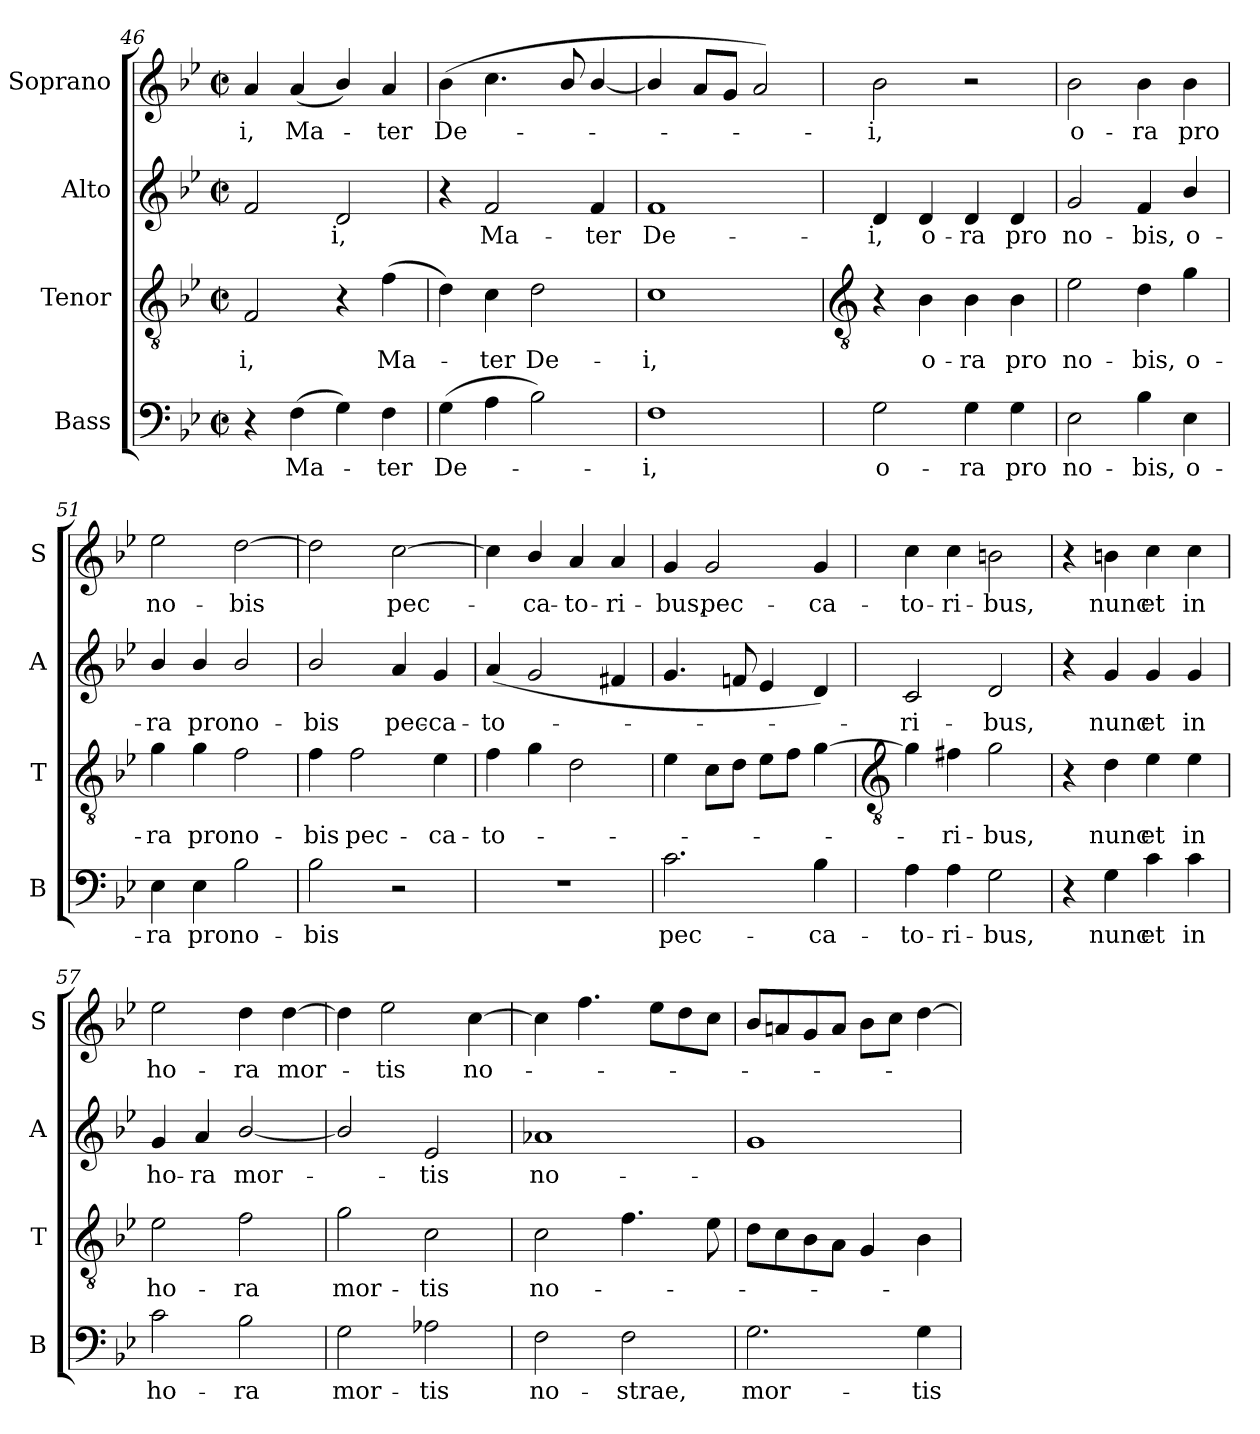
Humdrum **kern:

**kern	**text	**kern	**text	**kern	**text	**kern	**text
*part4	*part4	*part3	*part3	*part2	*part2	*part1	*part1
*staff4	*staff4	*staff3	*staff3	*staff2	*staff2	*staff1	*staff1
*I"Bass	*	*I"Tenor	*	*I"Alto	*	*I"Soprano	*
*I'B	*	*I'T	*	*I'A	*	*I'S	*
*clefF4	*	*clefGv2	*	*clefG2	*	*clefG2	*
*k[b-e-]	*	*k[b-e-]	*	*k[b-e-]	*	*k[b-e-]	*
*B-:	*	*B-:	*	*B-:	*	*B-:	*
*M2/2	*	*M2/2	*	*M2/2	*	*M2/2	*
*met(c|)	*	*met(c|)	*	*met(c|)	*	*met(c|)	*
=46	=46	=46	=46	=46	=46	=46	=46
!	!	!	!LO:LY:b	!	!	!	!LO:LY:b
4r	.	2F	i,	2f	.	4a	-i,
!	!LO:LY:b	!	!	!	!	!	!LO:LY:b
(>4F	Ma-	.	.	.	.	(<4a	Ma-
!	!	!	!	!	!LO:LY:b	!	!
4G)	.	4r	.	2d	i,	4b-/)	.
!	!LO:LY:b	!	!LO:LY:b	!	!	!	!LO:LY:b
4F	ter	(>4f	Ma-	.	.	4a	ter
=47	=47	=47	=47	=47	=47	=47	=47
!	!LO:LY:b	!	!	!	!	!	!LO:LY:b
(>4G	De-	4d)	.	4r	.	(<4b-	De-
!	!	!	!LO:LY:b	!	!LO:LY:b	!	!
4A	.	4c	ter	2f	Ma-	4.cc	.
!	!	!	!LO:LY:b	!	!	!	!
2B-)	.	2d	De-	.	.	.	.
.	.	.	.	.	.	8b-/	.
!	!	!	!	!	!LO:LY:b	!	!
.	.	.	.	4f	-ter	[4b-/	.
=48	=48	=48	=48	=48	=48	=48	=48
!	!LO:LY:b	!	!LO:LY:b	!	!LO:LY:b	!	!
1F	i,	1c	-i,	1f	De-	4b-/]	.
.	.	.	.	.	.	8aL	.
.	.	.	.	.	.	8gJ	.
.	.	.	.	.	.	2a)	.
!!LO:LB:g=z
=49	=49	=49	=49	=49	=49	=49	=49
*	*	*clefGv2	*	*	*	*	*
!	!LO:LY:b	!	!	!	!LO:LY:b	!	!LO:LY:b
2G	o-	4r	.	4d	-i,	2b-	i,
!	!	!	!LO:LY:b	!	!LO:LY:b	!	!
.	.	4B-	o-	4d	o-	.	.
!	!LO:LY:b	!	!LO:LY:b	!	!LO:LY:b	!	!
4G	-ra	4B-	-ra	4d	-ra	2r	.
!	!LO:LY:b	!	!LO:LY:b	!	!LO:LY:b	!	!
4G	pro	4B-	pro	4d	pro	.	.
=50	=50	=50	=50	=50	=50	=50	=50
!	!LO:LY:b	!	!LO:LY:b	!	!LO:LY:b	!	!LO:LY:b
2E-	no-	2e-	no-	2g	no-	2b-	o-
!	!LO:LY:b	!	!LO:LY:b	!	!LO:LY:b	!	!LO:LY:b
4B-	-bis,	4d	-bis,	4f	-bis,	4b-	-ra
!	!LO:LY:b	!	!LO:LY:b	!	!LO:LY:b	!	!LO:LY:b
4E-	o-	4g	o-	4b-/	o-	4b-	pro
=51	=51	=51	=51	=51	=51	=51	=51
!	!LO:LY:b	!	!LO:LY:b	!	!LO:LY:b	!	!LO:LY:b
4E-	-ra	4g	-ra	4b-/	-ra	2ee-	no-
!	!LO:LY:b	!	!LO:LY:b	!	!LO:LY:b	!	!
4E-	pro	4g	pro	4b-/	pro	.	.
!	!LO:LY:b	!	!LO:LY:b	!	!LO:LY:b	!	!LO:LY:b
2B-	no-	2f	no-	2b-/	no-	[2dd	-bis
=52	=52	=52	=52	=52	=52	=52	=52
!	!LO:LY:b	!	!LO:LY:b	!	!LO:LY:b	!	!
2B-	-bis	4f	-bis	2b-/	-bis	2dd]	.
!	!	!	!LO:LY:b	!	!	!	!
.	.	2f	pec-	.	.	.	.
!	!	!	!	!	!LO:LY:b	!	!LO:LY:b
2r	.	.	.	4a	pec-	[2cc	pec-
!	!	!	!LO:LY:b	!	!LO:LY:b	!	!
.	.	4e-	-ca-	4g	-ca-	.	.
=53	=53	=53	=53	=53	=53	=53	=53
!	!	!	!LO:LY:b	!	!LO:LY:b	!	!
1r	.	4f	-to-	(<4a	-to-	4cc]	.
!	!	!	!	!	!	!	!LO:LY:b
.	.	4g	.	2g	.	4b-/	ca-
!	!	!	!	!	!	!	!LO:LY:b
.	.	2d	.	.	.	4a	-to-
!	!	!	!	!	!	!	!LO:LY:b
.	.	.	.	4f#X	.	4a	-ri-
=54	=54	=54	=54	=54	=54	=54	=54
!	!LO:LY:b	!	!	!	!	!	!LO:LY:b
2.c	pec-	4e-	.	4.g	.	4g	-bus,
!	!	!	!	!	!	!	!LO:LY:b
.	.	8cL	.	.	.	2g	pec-
.	.	8dJ	.	8fn	.	.	.
.	.	8e-L	.	4e-	.	.	.
.	.	8fJ	.	.	.	.	.
!	!LO:LY:b	!	!	!	!	!	!LO:LY:b
4B-	-ca-	[4g	.	4d)	.	4g	-ca-
!!LO:LB:g=z
=55	=55	=55	=55	=55	=55	=55	=55
*	*	*clefGv2	*	*	*	*	*
!	!LO:LY:b	!	!	!	!LO:LY:b	!	!LO:LY:b
4A	-to-	4g]	.	2c	ri-	4cc	-to-
!	!LO:LY:b	!	!LO:LY:b	!	!	!	!LO:LY:b
4A	-ri-	4f#X	ri-	.	.	4cc	-ri-
!	!LO:LY:b	!	!LO:LY:b	!	!LO:LY:b	!	!LO:LY:b
2G	-bus,	2g	-bus,	2d	-bus,	2bn	-bus,
=56	=56	=56	=56	=56	=56	=56	=56
4r	.	4r	.	4r	.	4r	.
!	!LO:LY:b	!	!LO:LY:b	!	!LO:LY:b	!	!LO:LY:b
4G	nunc	4d	nunc	4g	nunc	4bn	nunc
!	!LO:LY:b	!	!LO:LY:b	!	!LO:LY:b	!	!LO:LY:b
4c	et	4e-	et	4g	et	4cc	et
!	!LO:LY:b	!	!LO:LY:b	!	!LO:LY:b	!	!LO:LY:b
4c	in	4e-	in	4g	in	4cc	in
=57	=57	=57	=57	=57	=57	=57	=57
!	!LO:LY:b	!	!LO:LY:b	!	!LO:LY:b	!	!LO:LY:b
2c	ho-	2e-	ho-	4g	ho-	2ee-	ho-
!	!	!	!	!	!LO:LY:b	!	!
.	.	.	.	4a	-ra	.	.
!	!LO:LY:b	!	!LO:LY:b	!	!LO:LY:b	!	!LO:LY:b
2B-	-ra	2f	-ra	[2b-/	mor-	4dd	-ra
!	!	!	!	!	!	!	!LO:LY:b
.	.	.	.	.	.	[4dd	mor-
=58	=58	=58	=58	=58	=58	=58	=58
!	!LO:LY:b	!	!LO:LY:b	!	!	!	!
2G	mor-	2g	mor-	2b-/]	.	4dd]	.
!	!	!	!	!	!	!	!LO:LY:b
.	.	.	.	.	.	2ee-	tis
!	!LO:LY:b	!	!LO:LY:b	!	!LO:LY:b	!	!
2A-X	-tis	2c	-tis	2e-	tis	.	.
!	!	!	!	!	!	!	!LO:LY:b
.	.	.	.	.	.	[4cc	no-
=59	=59	=59	=59	=59	=59	=59	=59
!	!LO:LY:b	!	!LO:LY:b	!	!LO:LY:b	!	!
2F	no-	2c	no-	1a-X	no-	4cc]	.
.	.	.	.	.	.	4.ff	.
!	!LO:LY:b	!	!	!	!	!	!
2F	-strae,	4.f	.	.	.	.	.
.	.	.	.	.	.	8ee-L	.
.	.	.	.	.	.	8dd	.
.	.	8e-	.	.	.	8ccJ	.
=60	=60	=60	=60	=60	=60	=60	=60
!	!LO:LY:b	!	!	!	!	!	!
2.G	mor-	8dL	.	1g	.	8b-L	.
.	.	8c	.	.	.	8an	.
.	.	8B-	.	.	.	8g	.
.	.	8AJ	.	.	.	8aJ	.
.	.	4G	.	.	.	8b-L	.
.	.	.	.	.	.	8ccJ	.
!	!LO:LY:b	!	!	!	!	!	!
4G	-tis	4B-	.	.	.	[4dd	.
=	=	=	=	=	=	=	=
*-	*-	*-	*-	*-	*-	*-	*-
